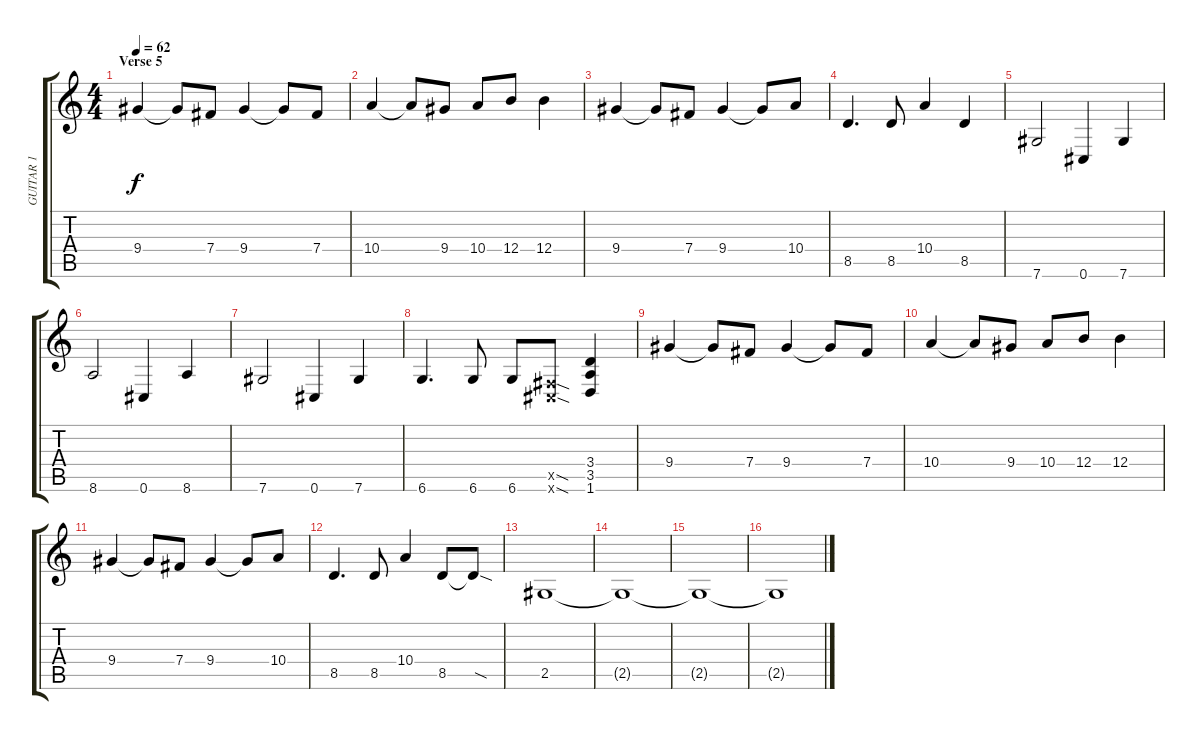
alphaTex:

\track ("GUITAR 1" "GUITAR 1") {instrument overdrivenguitar}
\staff {score tabs}
\tuning (Db4 Ab3 E3 B2 Gb2 Db2) {hide}
\ts (4 4)
\section ("" "Verse 5")
\tempo 62
\clef g2
\ks c
9.4.4{dy f} 9.4{t}.8 7.4.8 9.4.4 9.4{t}.8 7.4.8 |
10.4.4 10.4{t}.8 9.4.8 10.4.8 12.4.8 12.4.4 |
9.4.4 9.4{t}.8 7.4.8 9.4.4 9.4{t}.8 10.4.8 |
8.5.4{d} 8.5.8 10.4.4 8.5.4 |
7.6.2 0.6.4 7.6.4 |
8.6.2 0.6.4 8.6.4 |
7.6.2 0.6.4 7.6.4 |
6.6.4{d} 6.6.8 6.6.8 (0.5{sod x} 0.6{sod x}).8 (3.4 3.5 1.6).4 |
9.4.4 9.4{t}.8 7.4.8 9.4.4 9.4{t}.8 7.4.8 |
10.4.4 10.4{t}.8 9.4.8 10.4.8 12.4.8 12.4.4 |
9.4.4 9.4{t}.8 7.4.8 9.4.4 9.4{t}.8 10.4.8 |
8.5.4{d} 8.5.8 10.4.4 8.5.8 8.5{sod t}.8 |
2.5.1 |
2.5{t}.1 |
2.5{t}.1 |
2.5{t}.1
